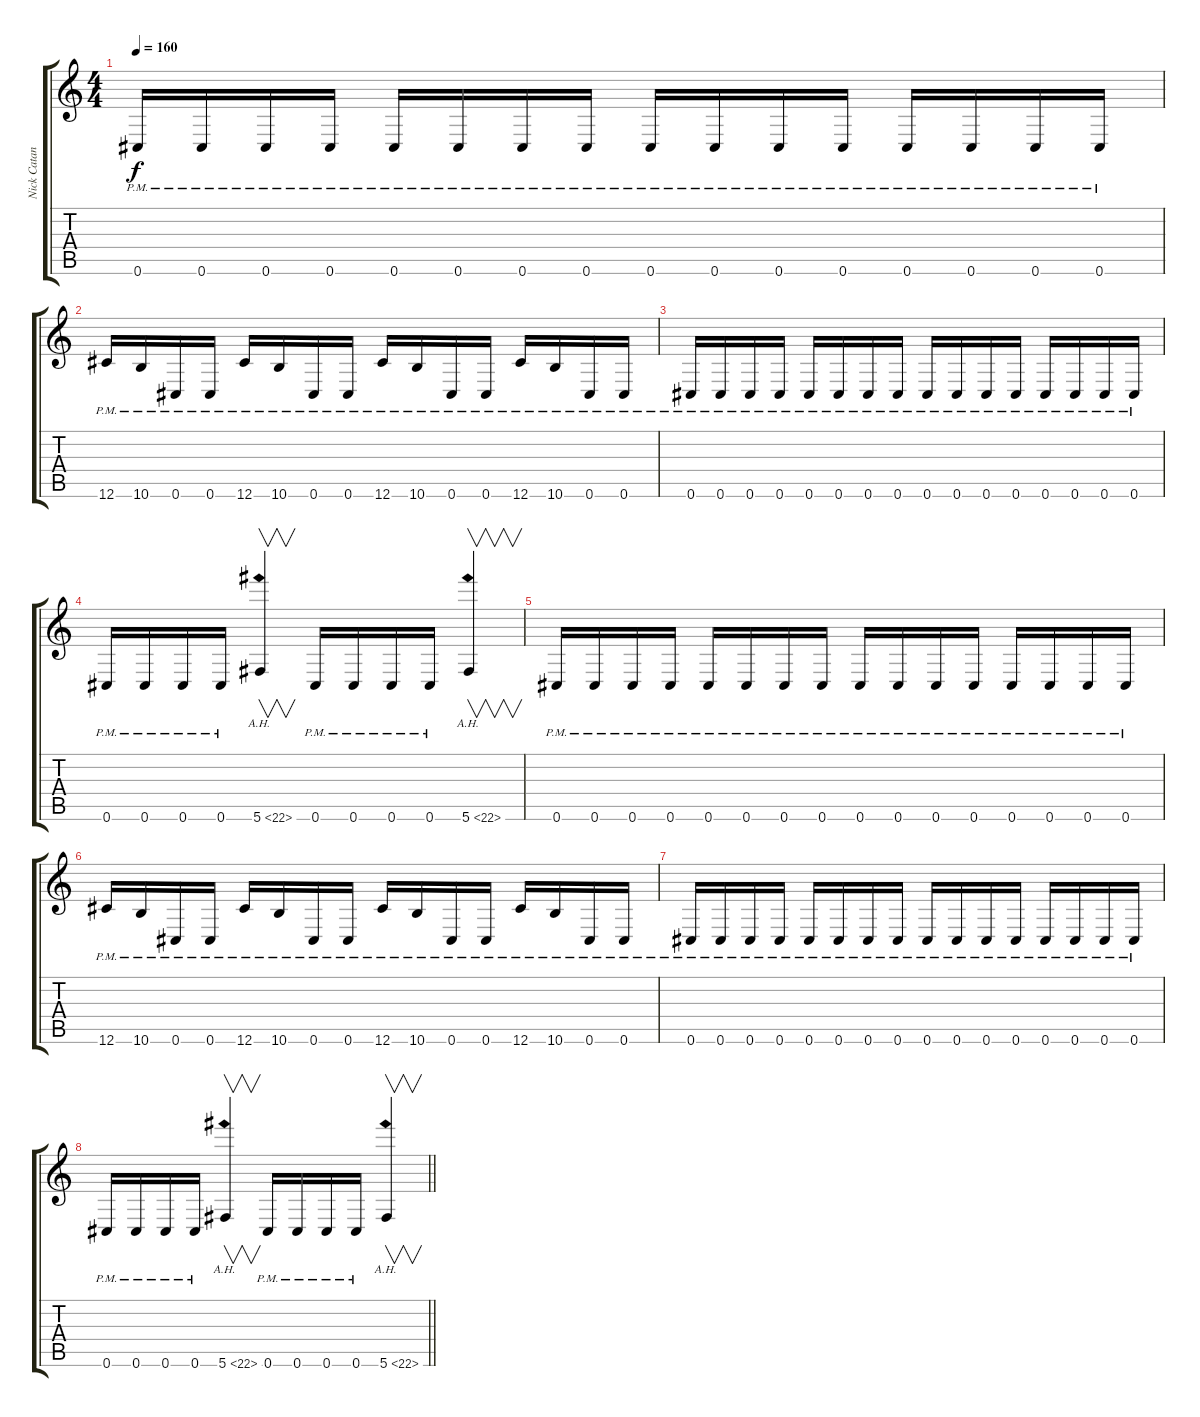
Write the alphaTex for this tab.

\track ("Nick Catanese" "Nick Catan") {instrument distortionguitar}
\staff {score tabs}
\tuning (Eb4 Bb3 Gb3 Db3 Ab2 Db2) {hide}
\ts (4 4)
\tempo 160
\clef g2
\ks c
0.6{pm}.16{dy f} 0.6{pm}.16 0.6{pm}.16 0.6{pm}.16 0.6{pm}.16 0.6{pm}.16 0.6{pm}.16 0.6{pm}.16 0.6{pm}.16 0.6{pm}.16 0.6{pm}.16 0.6{pm}.16 0.6{pm}.16 0.6{pm}.16 0.6{pm}.16 0.6{pm}.16 |
12.6{pm}.16 10.6{pm}.16 0.6{pm}.16 0.6{pm}.16 12.6{pm}.16 10.6{pm}.16 0.6{pm}.16 0.6{pm}.16 12.6{pm}.16 10.6{pm}.16 0.6{pm}.16 0.6{pm}.16 12.6{pm}.16 10.6{pm}.16 0.6{pm}.16 0.6{pm}.16 |
0.6{pm}.16 0.6{pm}.16 0.6{pm}.16 0.6{pm}.16 0.6{pm}.16 0.6{pm}.16 0.6{pm}.16 0.6{pm}.16 0.6{pm}.16 0.6{pm}.16 0.6{pm}.16 0.6{pm}.16 0.6{pm}.16 0.6{pm}.16 0.6{pm}.16 0.6{pm}.16 |
0.6{pm}.16 0.6{pm}.16 0.6{pm}.16 0.6{pm}.16 5.6{ah 17}.4{v} 0.6{pm}.16 0.6{pm}.16 0.6{pm}.16 0.6{pm}.16 5.6{ah 17}.4{v} |
0.6{pm}.16 0.6{pm}.16 0.6{pm}.16 0.6{pm}.16 0.6{pm}.16 0.6{pm}.16 0.6{pm}.16 0.6{pm}.16 0.6{pm}.16 0.6{pm}.16 0.6{pm}.16 0.6{pm}.16 0.6{pm}.16 0.6{pm}.16 0.6{pm}.16 0.6{pm}.16 |
12.6{pm}.16 10.6{pm}.16 0.6{pm}.16 0.6{pm}.16 12.6{pm}.16 10.6{pm}.16 0.6{pm}.16 0.6{pm}.16 12.6{pm}.16 10.6{pm}.16 0.6{pm}.16 0.6{pm}.16 12.6{pm}.16 10.6{pm}.16 0.6{pm}.16 0.6{pm}.16 |
0.6{pm}.16 0.6{pm}.16 0.6{pm}.16 0.6{pm}.16 0.6{pm}.16 0.6{pm}.16 0.6{pm}.16 0.6{pm}.16 0.6{pm}.16 0.6{pm}.16 0.6{pm}.16 0.6{pm}.16 0.6{pm}.16 0.6{pm}.16 0.6{pm}.16 0.6{pm}.16 |
\barLineRight lightlight
0.6{pm}.16 0.6{pm}.16 0.6{pm}.16 0.6{pm}.16 5.6{ah 17}.4{v} 0.6{pm}.16 0.6{pm}.16 0.6{pm}.16 0.6{pm}.16 5.6{ah 17}.4{v}
